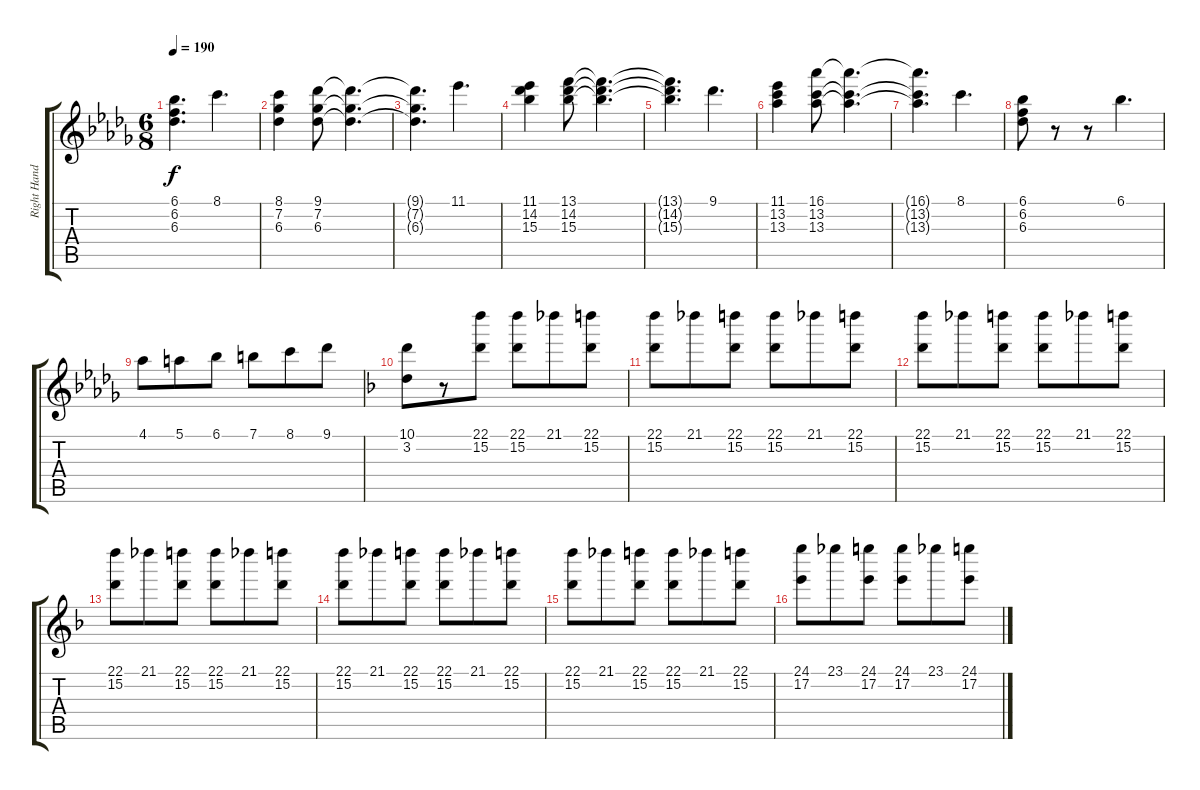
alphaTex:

\track ("Right Hand" "Right Hand") {instrument acousticguitarsteel}
\staff {score tabs}
\tuning (E4 B3 G3 D3 A2 E2) {hide}
\ts (6 8)
\tempo 190
\clef g2
\ks db
(6.1{t} 6.2{t} 6.3{t}).4{d dy f} 8.1.4{d} |
(8.1 7.2 6.3).4 (9.1 7.2 6.3).8 (9.1{t} 7.2{t} 6.3{t}).4{d} |
(9.1{t} 7.2{t} 6.3{t}).4{d} 11.1.4{d} |
(11.1 14.2 15.3).4 (13.1 14.2 15.3).8 (13.1{t} 14.2{t} 15.3{t}).4{d} |
(13.1{t} 14.2{t} 15.3{t}).4{d} 9.1.4{d} |
(11.1 13.2 13.3).4 (16.1 13.2 13.3).8 (16.1{t} 13.2{t} 13.3{t}).4{d} |
(16.1{t} 13.2{t} 13.3{t}).4{d} 8.1.4{d} |
(6.1 6.2 6.3).8 r.8 r.8 6.1.4{d} |
4.1.8 5.1.8 6.1.8 7.1.8 8.1.8 9.1.8 |
\ks f
(10.1 3.2).8 r.8 (22.1 15.2).8 (22.1 15.2).8 21.1.8 (22.1 15.2).8 |
(22.1 15.2).8 21.1.8 (22.1 15.2).8 (22.1 15.2).8 21.1.8 (22.1 15.2).8 |
(22.1 15.2).8 21.1.8 (22.1 15.2).8 (22.1 15.2).8 21.1.8 (22.1 15.2).8 |
(22.1 15.2).8 21.1.8 (22.1 15.2).8 (22.1 15.2).8 21.1.8 (22.1 15.2).8 |
(22.1 15.2).8 21.1.8 (22.1 15.2).8 (22.1 15.2).8 21.1.8 (22.1 15.2).8 |
(22.1 15.2).8 21.1.8 (22.1 15.2).8 (22.1 15.2).8 21.1.8 (22.1 15.2).8 |
(24.1 17.2).8 23.1.8 (24.1 17.2).8 (24.1 17.2).8 23.1.8 (24.1 17.2).8
